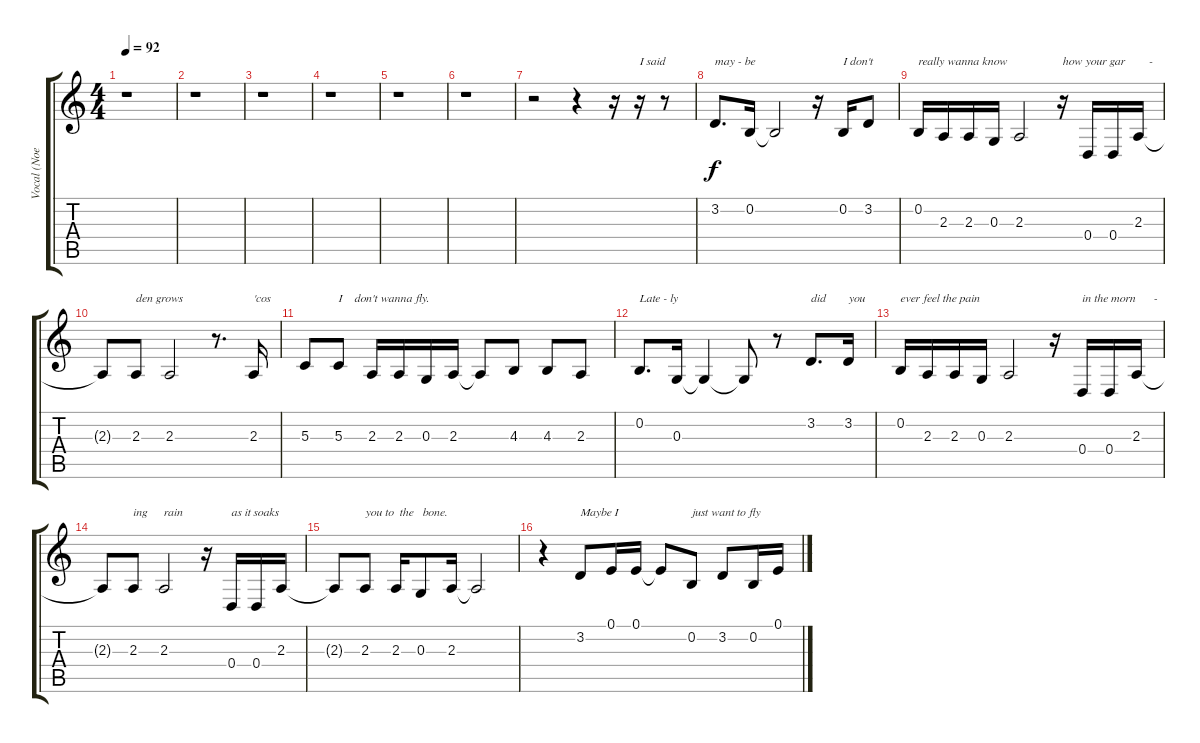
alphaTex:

\track ("Vocal (Noel)" "Vocal (Noe") {instrument clarinet}
\staff {score tabs}
\tuning (E4 B3 G3 D3 A2 E2) {hide}
\ts (4 4)
\tempo 92
\clef g2
\ks c
r.1{dy f} |
r.1 |
r.1 |
r.1 |
r.1 |
r.1 |
r.2 r.4 r.16 r.16{txt "I said"} r.8 |
3.2.8{d txt "may - be"} 0.2.16 0.2{t}.2 r.16 0.2.16{txt "I don't"} 3.2.8 |
0.2.16{txt "really wanna know"} 2.3.16 2.3.16 0.3.16 2.3.2 r.16{txt "how your gar        -"} 0.4.16 0.4.16 2.3.16 |
2.3{t}.8 2.3.8{txt "den grows"} 2.3.2 r.8{d} 2.3.16{txt "'cos" volume 14} |
5.3.8 5.3.8{txt "I    don't wanna fly."} 2.3.16 2.3.16 0.3.16 2.3.16 2.3{t}.8 4.3.8 4.3.8 2.3.8 |
0.2.8{d txt "Late - ly"} 0.3.16 0.3{t}.4 0.3{t}.8 r.8 3.2.8{d txt "did"} 3.2.16{txt "you"} |
0.2.16{txt "ever feel the pain"} 2.3.16 2.3.16 0.3.16 2.3.2 r.16 0.4.16{txt "in the morn      -"} 0.4.16 2.3.16 |
2.3{t}.8 2.3.8{txt "ing"} 2.3.2{txt "rain"} r.16 0.4.16{txt "as it soaks"} 0.4.16 2.3.16 |
2.3{t}.8 2.3.8{txt "you to  the   bone."} 2.3.16 0.3.8 2.3.16 2.3{t}.2 |
r.4 3.2.8{txt "Maybe I"} 0.1.16 0.1.16 0.1{t}.8 0.2.8{txt "just want to fly"} 3.2.8 0.2.16 0.1.16
